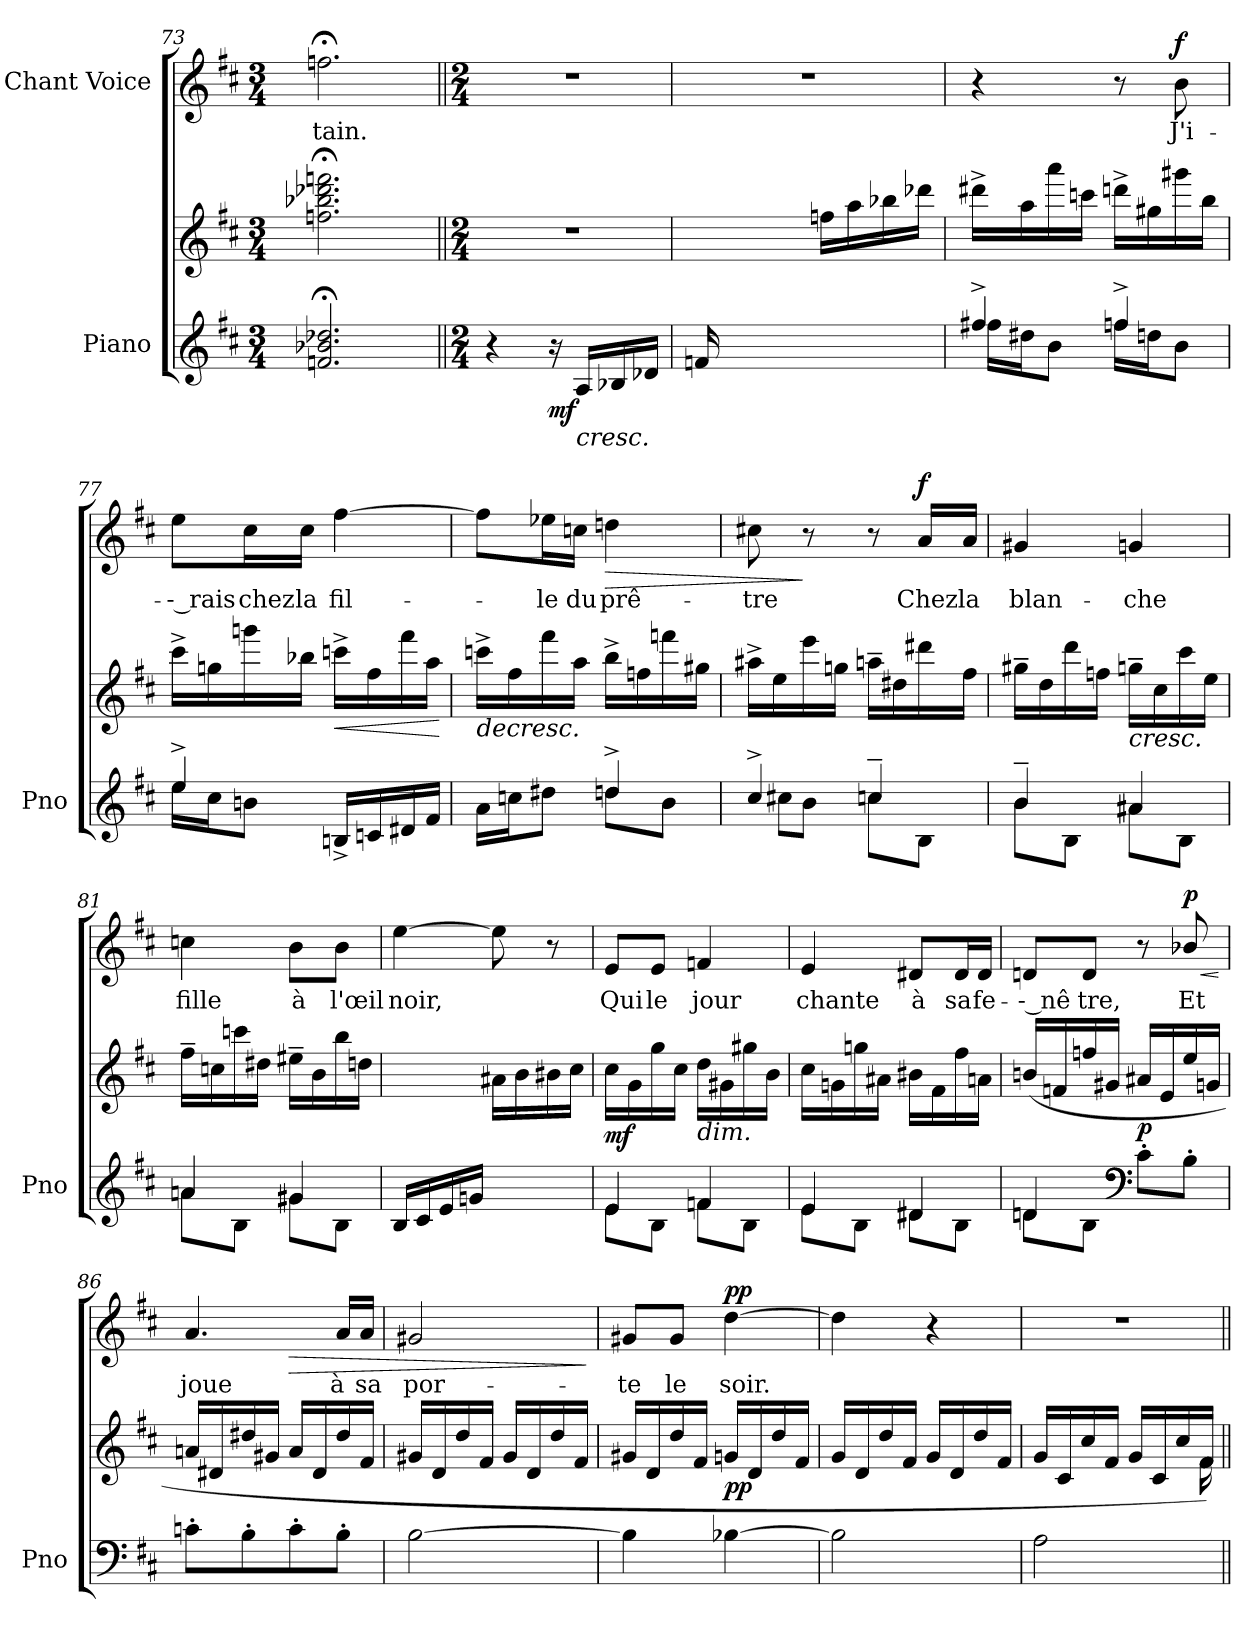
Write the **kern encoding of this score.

**kern	**kern	**dynam	**kern	**text	**dynam
*part2	*part2	*part2	*part1	*part1	*part1
*staff3	*staff2	*staff2/3	*staff1	*staff1	*staff1
*I"Piano	*	*	*I"Chant Voice	*	*
*I'Pno	*	*	*	*	*
*clefG2	*clefG2	*	*clefG2	*	*
*k[f#c#]	*k[f#c#]	*	*k[f#c#]	*	*
*M3/4	*M3/4	*	*M3/4	*	*
=73	=73	=73	=73	=73	=73
2.fn/; 2.b-X/; 2.dd-X/;	2.ffn\;< 2.bb-X\;< 2.ddd-X\;< 2.fffn\;<	.	2.ffn;<\	-tain.	.
=74||	=74||	=74||	=74||	=74||	=74||
*M2/4	*M2/4	*	*M2/4	*	*
4r	2r	.	2r	.	.
!	!	!LO:DY:b=2	!	!	!
16r	.	mf	.	.	.
!	!	!LO:HP:b=2	!	!	!
(16A/LL	.	<	.	.	.
16B-X/	.	.	.	.	.
16d-X/JJ	.	.	.	.	.
=75	=75	=75	=75	=75	=75
*	*^	*	*	*	*
16fn/LL	2ryy	16ryy	.	2r	.	.
4..ryy	.	16a\	.	.	.	.
.	.	16b-X\	.	.	.	.
.	.	16dd-X\JJ	.	.	.	.
.	.	16ffn\LL	.	.	.	.
.	.	16aa\	.	.	.	.
.	.	16bb-X\	.	.	.	.
.	.	16ddd-X\JJ)	.	.	.	.
*	*v	*v	*	*	*	*
=76	=76	=76	=76	=76	=76
*^	*	*	*	*	*
4ff#X^/	16ff#\LL	16ddd#X^\LL	.	4r	.	.
.	16dd#X\J	16aa\	.	.	.	.
.	8b\J	16aaa\	.	.	.	.
.	.	16cccn\JJ	.	.	.	.
4ffn^/	16ff\LL	16dddn^\LL	.	8r	.	.
.	16ddn\J	16gg#X\	.	.	.	.
!	!	!	!	!	!	!LO:DY:a
.	8b\J	16ggg#X\	.	8b\	J'i-	f
.	.	16bb\JJ	.	.	.	.
=77	=77	=77	=77	=77	=77	=77
4ee^/	16ee\LL	16ccc#^\LL	.	8ee\L	-- rais	.
.	16cc#\J	16ggn\	.	.	.	.
.	8bn\J	16gggn\	.	16cc#\L	chez	.
.	.	16bb-X\JJ	.	16cc#\JJ	la	.
!	!	!	!LO:HP:b	!	!	!
16Bn^</LL	4ryy	16cccn^\LL	<	[4ff#\	fil-	.
16cn/	.	16ff#\	.	.	.	.
16d#X/	.	16fff#\	.	.	.	.
16f#/JJ	.	16aa\JJ	.	.	.	.
*v	*v	*	*	*	*	*
.	.	[	.	.	.
=78	=78	=78	=78	=78	=78
*^	*	*	*	*	*
!	!	!	!LO:HP:b	!	!	!
4ryy	16a\LL	16cccn^\LL	>	8ff#\L]	.	.
.	16ccn\J	16ff#\	.	.	.	.
.	8dd#X\J	16fff#\	.	16ee-X\L	-le	.
.	.	16aa\JJ	.	16ccn\JJ	du	.
!	!	!	!	!	!	!LO:HP:b
4ddn^/	8dd\L	16bb^\LL	[	4ddn\	prê-	>
.	.	16ffn\	.	.	.	.
.	8b\J	16fffn\	.	.	.	.
.	.	16gg#X\JJ	.	.	.	.
=79	=79	=79	=79	=79	=79	=79
4cc#^/	8cc#X\L	16aa#X^\LL	.	8cc#X\	-tre	.
.	.	16ee\	.	.	.	.
.	8b\J	16eee\	.	8r	.	]
.	.	16ggn\JJ	.	.	.	.
4cc#~/	8ccn\L	16aan~\LL	.	8r	.	.
.	.	16dd#X\	.	.	.	.
!	!	!	!	!	!	!LO:DY:a
.	8B\J	16ddd#X\	.	16a/LL	Chez	f
.	.	16ff#\JJ	.	16a/JJ	la	.
=80	=80	=80	=80	=80	=80	=80
4b~/	8b\L	16gg#X~\LL	.	4g#X/	blan-	.
.	.	16dd\	.	.	.	.
.	8B\J	16ddd\	.	.	.	.
.	.	16ffn\JJ	.	.	.	.
!	!	!	!LO:HP:b	!	!	!
4a#X/	8a#\L	16ggn~\LL	<	4gn/	-che	.
.	.	16cc#\	.	.	.	.
.	8B\J	16ccc#\	.	.	.	.
.	.	16ee\JJ	.	.	.	.
=81	=81	=81	=81	=81	=81	=81
4an/	8a\L	16ff#~\LL	.	4ccn\	fille	.
.	.	16ccn\	.	.	.	.
.	8B\J	16cccn\	.	.	.	.
.	.	16dd#X\JJ	.	.	.	.
4g#X/	8g#\L	16ee#X~\LL	.	8b\L	à	.
.	.	16b\	.	.	.	.
.	8B\J	16bb\	.	8b\J	l'œil	.
.	.	16ddn\JJ	.	.	.	.
*v	*v	*	*	*	*	*
.	.	]	.	.	.
=82	=82	=82	=82	=82	=82
*	*^	*	*	*	*
(16B/LL	2ryy	4ryy	.	[4ee\	noir,	.
16c#/	.	.	.	.	.	.
16e/	.	.	.	.	.	.
16gn/JJ	.	.	.	.	.	.
4ryy	.	16a#X\LL	.	8ee\]	.	.
.	.	16b\	.	.	.	.
.	.	16b#X\	.	8r	.	.
.	.	16cc#\JJ)	.	.	.	.
=83	=83	=83	=83	=83	=83	=83
*^	*	*	*	*	*	*
!	!	!	!	!LO:DY:b	!	!	!
*	*	*v	*v	*	*	*	*
4e/	8e\L	16cc#\LL	mf	8e/L	Qui	.
.	.	16g\	.	.	.	.
.	8B\J	16gg\	.	8e/J	le	.
.	.	16cc#\JJ	.	.	.	.
!	!	!LO:TX:b:i:t=dim.	!	!	!	!
4fn/	8f\L	16dd\LL	.	4fn/	jour	.
.	.	16g#X\	.	.	.	.
.	8B\J	16gg#X\	.	.	.	.
.	.	16b\JJ	.	.	.	.
=84	=84	=84	=84	=84	=84	=84
4e/	8e\L	16cc#\LL	.	4e/	chante	.
.	.	16gn\	.	.	.	.
.	8B\J	16ggn\	.	.	.	.
.	.	16a#X\JJ	.	.	.	.
4d#X/	8d#\L	16b#X\LL	.	8d#X/L	à	.
.	.	16f#\	.	.	.	.
.	8B\J	16ff#\	.	16d#/L	sa	.
.	.	16an\JJ	.	16d#/JJ	fe-	.
=85	=85	=85	=85	=85	=85	=85
4dn/	8dn\L	(16bn/LL	.	8dn/L	-- nê	.
.	.	16fn/	.	.	.	.
.	8B\J	16ffn/	.	8d/J	tre,	.
.	.	16g#X/JJ	.	.	.	.
*clefF4	*	*	*	*	*	*
!	!	!	!LO:DY:b	!	!	!
4ryy	8c#'>\L	16a#X/LL	p	8r	.	.
.	.	16e/	.	.	.	.
!	!	!	!	!	!	!LO:HP:b
!	!	!	!	!	!	!LO:DY:n=1:a
.	8B'>\J	16ee/	.	8b-X/	Et	< p
.	.	16gn/JJ	.	.	.	.
*v	*v	*	*	*	*	*
.	.	.	.	.	[
=86	=86	=86	=86	=86	=86
*	*	*	*^	*	*
8cn'\L	16an/LL	.	4.a/	4ryy	joue	.
.	16d#X/	.	.	.	.	.
8B'\	16dd#X/	.	.	.	.	.
.	16g#X/JJ	.	.	.	.	.
!	!	!	!	!	!	!LO:HP:b
8c'\	16a/LL	.	.	4ryy	.	>
.	16d#/	.	.	.	.	.
8B'\J	16dd#/	.	16a/LL	.	à	.
.	16f#/JJ	.	16a/JJ	.	sa	.
*	*	*	*v	*v	*	*
=87	=87	=87	=87	=87	=87
[2B\	16g#X/LL	.	2g#X/	por-	.
.	16d/	.	.	.	.
.	16dd/	.	.	.	.
.	16f#/JJ	.	.	.	.
.	16g#/LL	.	.	.	.
.	16d/	.	.	.	.
.	16dd/	.	.	.	.
.	16f#/JJ	.	.	.	.
.	.	.	.	.	]
=88	=88	=88	=88	=88	=88
4B\]	16g#X/LL	.	8g#X/L	-te	.
.	16d/	.	.	.	.
.	16dd/	.	8g#/J	le	.
.	16f#/JJ	.	.	.	.
!	!	!LO:DY:n=1:b	!	!	!LO:DY:a
[4B-X\	16gn/LL	[ pp	[4dd\	soir.	pp
.	16d/	.	.	.	.
.	16dd/	.	.	.	.
.	16f#/JJ	.	.	.	.
=89	=89	=89	=89	=89	=89
2B-\]	16g/LL	.	4dd\]	.	.
.	16d/	.	.	.	.
.	16dd/	.	.	.	.
.	16f#/JJ	.	.	.	.
.	16g/LL	.	4r	.	.
.	16d/	.	.	.	.
.	16dd/	.	.	.	.
.	16f#/JJ	.	.	.	.
=90	=90	=90	=90	=90	=90
*	*^	*	*	*	*
2A\	16g/LL	4..ryy	.	2r	.	.
.	16c#/	.	.	.	.	.
.	16cc#/	.	.	.	.	.
.	16f#/JJ	.	.	.	.	.
.	16g/LL	.	.	.	.	.
.	16c#/	.	.	.	.	.
.	16cc#/	.	.	.	.	.
.	16f#/JJ)	16f#\	.	.	.	.
*	*v	*v	*	*	*	*
=||	=||	=||	=||	=||	=||
*-	*-	*-	*-	*-	*-
